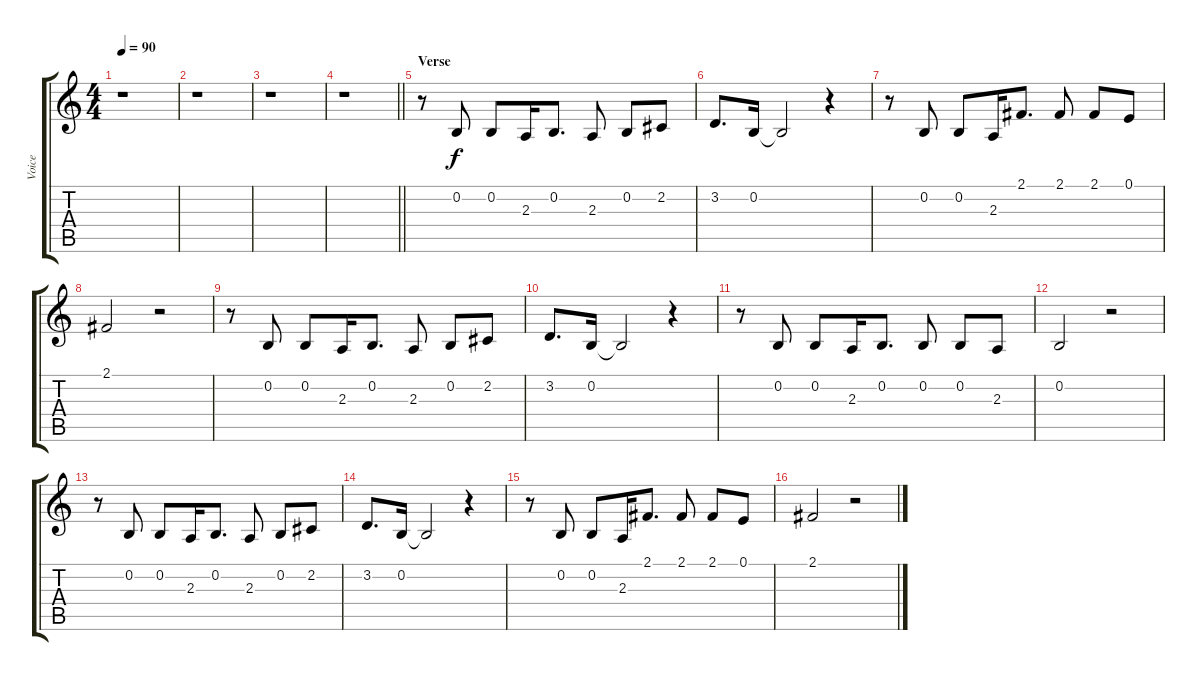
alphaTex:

\track ("Voice" "Voice") {instrument lead6voice}
\staff {score tabs}
\tuning (E4 B3 G3 D3 A2 E2) {hide}
\ts (4 4)
\tempo 90
\clef g2
\ks c
r.1{dy f} |
r.1 |
r.1 |
\barLineRight lightlight
r.1 |
\section ("" "Verse ")
r.8 0.2.8 0.2.8 2.3.16 0.2.8{d} 2.3.8 0.2.8 2.2.8 |
3.2.8{d} 0.2.16 0.2{t}.2 r.4 |
r.8 0.2.8 0.2.8 2.3.16 2.1.8{d} 2.1.8 2.1.8 0.1.8 |
2.1.2 r.2 |
r.8 0.2.8 0.2.8 2.3.16 0.2.8{d} 2.3.8 0.2.8 2.2.8 |
3.2.8{d} 0.2.16 0.2{t}.2 r.4 |
r.8 0.2.8 0.2.8 2.3.16 0.2.8{d} 0.2.8 0.2.8 2.3.8 |
0.2.2 r.2 |
r.8 0.2.8 0.2.8 2.3.16 0.2.8{d} 2.3.8 0.2.8 2.2.8 |
3.2.8{d} 0.2.16 0.2{t}.2 r.4 |
r.8 0.2.8 0.2.8 2.3.16 2.1.8{d} 2.1.8 2.1.8 0.1.8 |
2.1.2 r.2
